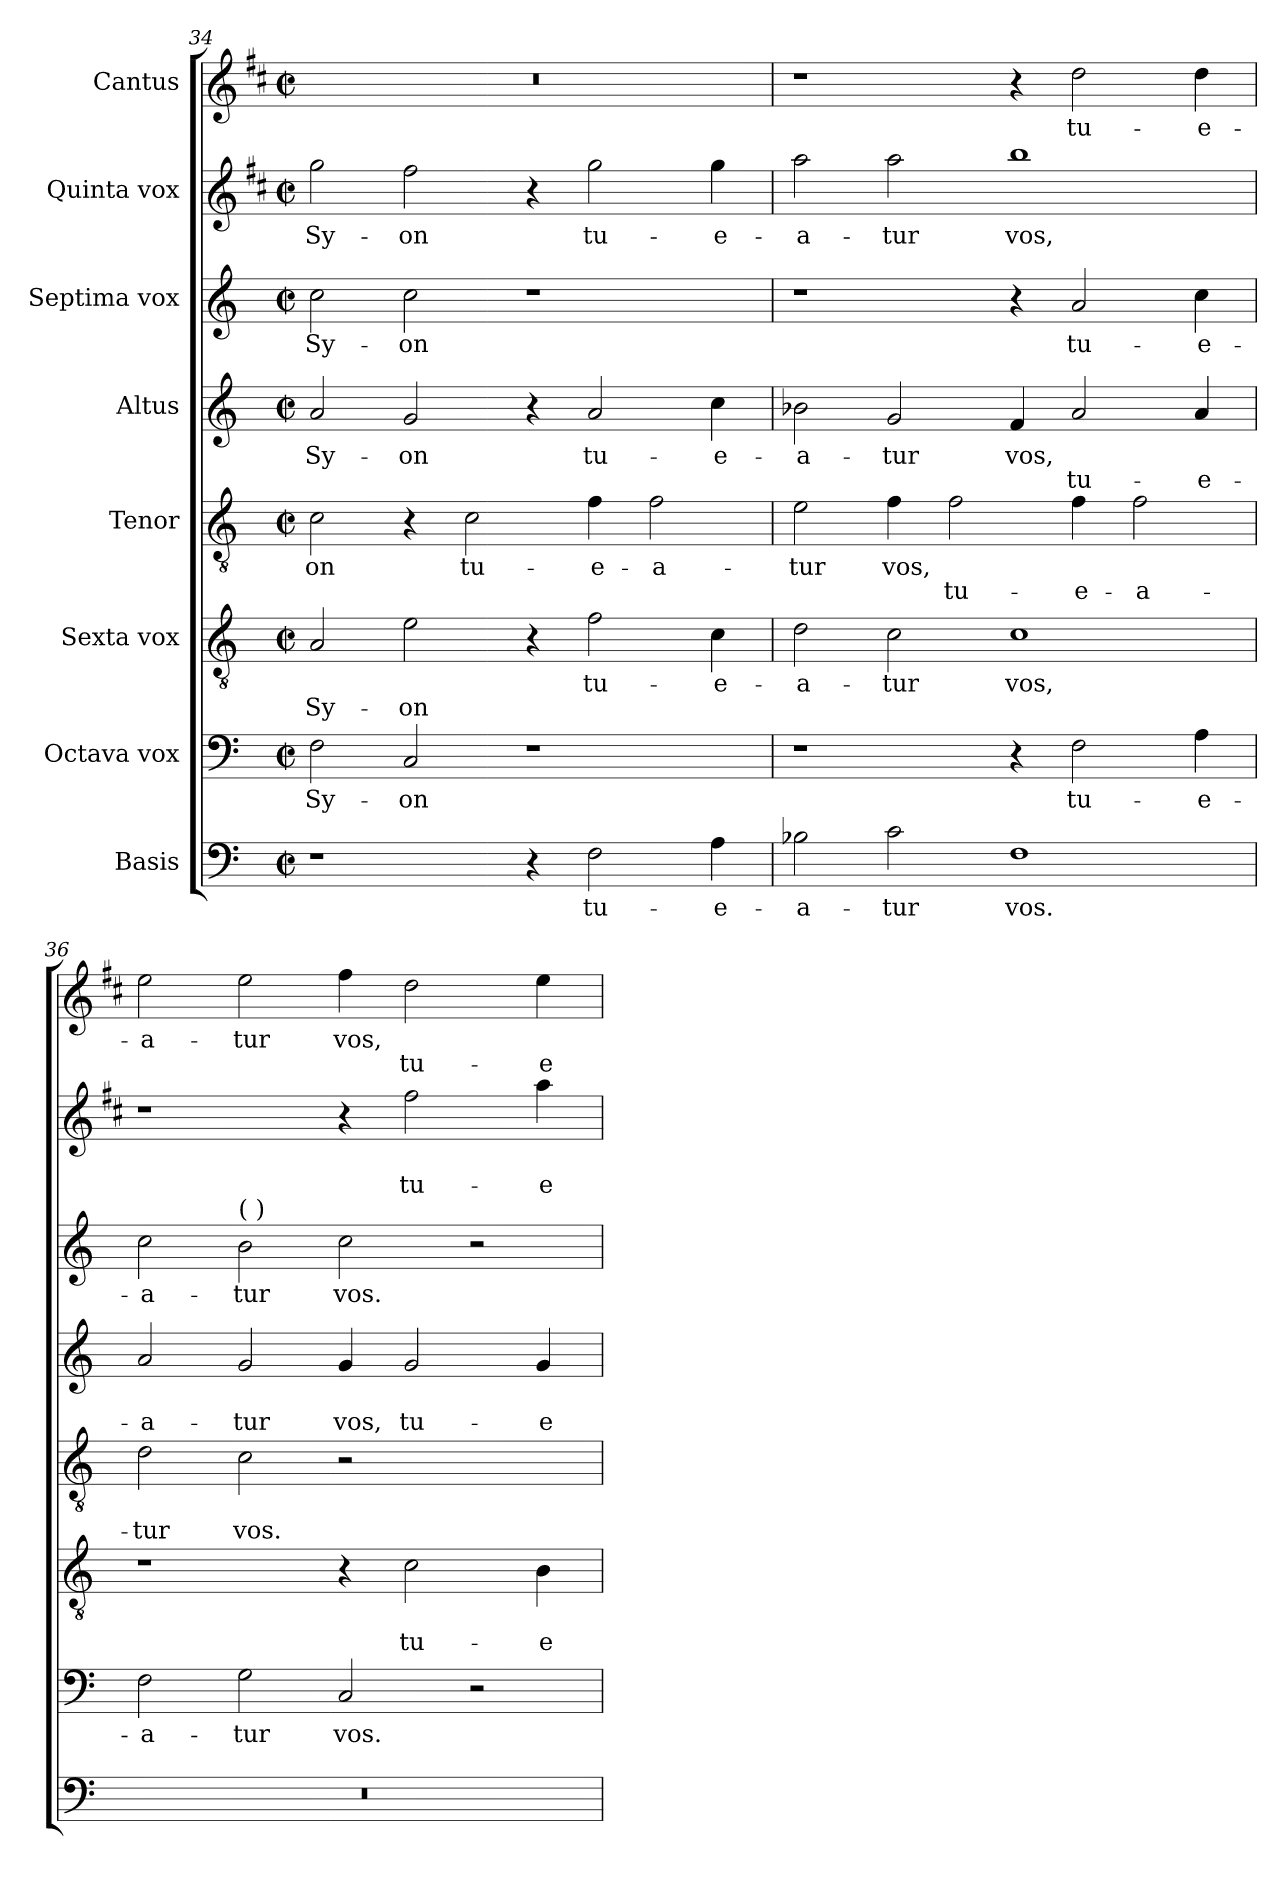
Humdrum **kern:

**kern	**text	**kern	**text	**kern	**text	**text	**kern	**text	**text	**kern	**text	**text	**kern	**text	**kern	**text	**text	**kern	**text	**text
*part8	*part8	*part7	*part7	*part6	*part6	*part6	*part5	*part5	*part5	*part4	*part4	*part4	*part3	*part3	*part2	*part2	*part2	*part1	*part1	*part1
*staff8	*staff8	*staff7	*staff7	*staff6	*staff6	*staff6	*staff5	*staff5	*staff5	*staff4	*staff4	*staff4	*staff3	*staff3	*staff2	*staff2	*staff2	*staff1	*staff1	*staff1
*I"Basis	*	*I"Octava vox	*	*I"Sexta vox	*	*	*I"Tenor	*	*	*I"Altus	*	*	*I"Septima vox	*	*I"Quinta vox	*	*	*I"Cantus	*	*
*clefF4	*	*clefF4	*	*clefGv2	*	*	*clefGv2	*	*	*clefG2	*	*	*clefG2	*	*clefG2	*	*	*clefG2	*	*
*	*	*	*	*	*	*	*	*	*	*	*	*	*	*	*ITrd1c2	*	*	*ITrd1c2	*	*
*k[]	*	*k[]	*	*k[]	*	*	*k[]	*	*	*k[]	*	*	*k[]	*	*k[]	*	*	*k[]	*	*
*C:	*	*C:	*	*C:	*	*	*C:	*	*	*C:	*	*	*C:	*	*C:	*	*	*C:	*	*
*M4/2	*	*M4/2	*	*M4/2	*	*	*M4/2	*	*	*M4/2	*	*	*M4/2	*	*M4/2	*	*	*M4/2	*	*
*met(c|)	*	*met(c|)	*	*met(c|)	*	*	*met(c|)	*	*	*met(c|)	*	*	*met(c|)	*	*met(c|)	*	*	*met(c|)	*	*
=34	=34	=34	=34	=34	=34	=34	=34	=34	=34	=34	=34	=34	=34	=34	=34	=34	=34	=34	=34	=34
!	!	!	!LO:LY:b	!	!	!LO:LY:b	!	!LO:LY:b	!	!	!LO:LY:b	!	!	!LO:LY:b	!	!LO:LY:b	!	!	!	!
1r	.	2F	Sy-	2A	.	Sy-	2c	-on	.	2a	Sy-	.	2cc	Sy-	2ff	Sy-	.	0r	.	.
!	!	!	!LO:LY:b	!	!	!LO:LY:b	!	!	!	!	!LO:LY:b	!	!	!LO:LY:b	!	!LO:LY:b	!	!	!	!
.	.	2C	-on	2e	.	-on	4r	.	.	2g	-on	.	2cc	-on	2ee	-on	.	.	.	.
!	!	!	!	!	!	!	!	!LO:LY:b	!	!	!	!	!	!	!	!	!	!	!	!
.	.	.	.	.	.	.	2c	tu-	.	.	.	.	.	.	.	.	.	.	.	.
4r	.	1r	.	4r	.	.	.	.	.	4r	.	.	1r	.	4r	.	.	.	.	.
!	!LO:LY:b	!	!	!	!LO:LY:b	!	!	!LO:LY:b	!	!	!LO:LY:b	!	!	!	!	!LO:LY:b	!	!	!	!
2F	tu-	.	.	2f	tu-	.	4f	-e-	.	2a	tu-	.	.	.	2ff	tu-	.	.	.	.
!	!	!	!	!	!	!	!	!LO:LY:b	!	!	!	!	!	!	!	!	!	!	!	!
.	.	.	.	.	.	.	2f	-a-	.	.	.	.	.	.	.	.	.	.	.	.
!	!LO:LY:b	!	!	!	!LO:LY:b	!	!	!	!	!	!LO:LY:b	!	!	!	!	!LO:LY:b	!	!	!	!
4A	-e-	.	.	4c	-e-	.	.	.	.	4cc	-e-	.	.	.	4ff	-e-	.	.	.	.
=35	=35	=35	=35	=35	=35	=35	=35	=35	=35	=35	=35	=35	=35	=35	=35	=35	=35	=35	=35	=35
!	!LO:LY:b	!	!	!	!LO:LY:b	!	!	!LO:LY:b	!	!	!LO:LY:b	!	!	!	!	!LO:LY:b	!	!	!	!
2B-X	-a-	1r	.	2d	-a-	.	2e	-tur	.	2b-X	-a-	.	1r	.	2gg	-a-	.	1r	.	.
!	!LO:LY:b	!	!	!	!LO:LY:b	!	!	!LO:LY:b	!	!	!LO:LY:b	!	!	!	!	!LO:LY:b	!	!	!	!
2c	-tur	.	.	2c	-tur	.	4f	vos,	.	2g	-tur	.	.	.	2gg	-tur	.	.	.	.
!	!	!	!	!	!	!	!	!	!LO:LY:b	!	!	!	!	!	!	!	!	!	!	!
.	.	.	.	.	.	.	2f	.	tu-	.	.	.	.	.	.	.	.	.	.	.
!	!LO:LY:b	!	!	!	!LO:LY:b	!	!	!	!	!	!LO:LY:b	!	!	!	!	!LO:LY:b	!	!	!	!
1F	vos.	4r	.	1c	vos,	.	.	.	.	4f	vos,	.	4r	.	1aa	vos,	.	4r	.	.
!	!	!	!LO:LY:b	!	!	!	!	!	!LO:LY:b	!	!	!LO:LY:b	!	!LO:LY:b	!	!	!	!	!LO:LY:b	!
.	.	2F	tu-	.	.	.	4f	.	-e-	2a	.	tu-	2a	tu-	.	.	.	2cc	tu-	.
!	!	!	!	!	!	!	!	!	!LO:LY:b	!	!	!	!	!	!	!	!	!	!	!
.	.	.	.	.	.	.	2f	.	-a-	.	.	.	.	.	.	.	.	.	.	.
!	!	!	!LO:LY:b	!	!	!	!	!	!	!	!	!LO:LY:b	!	!LO:LY:b	!	!	!	!	!LO:LY:b	!
.	.	4A	-e-	.	.	.	.	.	.	4a	.	-e-	4cc	-e-	.	.	.	4cc	-e-	.
=36	=36	=36	=36	=36	=36	=36	=36	=36	=36	=36	=36	=36	=36	=36	=36	=36	=36	=36	=36	=36
!	!	!	!LO:LY:b	!	!	!	!	!	!LO:LY:b	!	!	!LO:LY:b	!	!LO:LY:b	!	!	!	!	!LO:LY:b	!
0r	.	2F	-a-	1r	.	.	2d	.	-tur	2a	.	-a-	2cc	-a-	1r	.	.	2dd	-a-	.
!	!	!	!	!	!	!	!	!	!	!	!	!	!LO:TX:a:t=(  )	!	!	!	!	!	!	!
!	!	!	!LO:LY:b	!	!	!	!	!	!LO:LY:b	!	!	!LO:LY:b	!	!LO:LY:b	!	!	!	!	!LO:LY:b	!
.	.	2G	-tur	.	.	.	2c	.	vos.	2g	.	-tur	2b	-tur	.	.	.	2dd	-tur	.
!	!	!	!LO:LY:b	!	!	!	!	!	!	!	!	!LO:LY:b	!	!LO:LY:b	!	!	!	!	!LO:LY:b	!
.	.	2C	vos.	4r	.	.	2r	.	.	4g	.	vos,	2cc	vos.	4r	.	.	4ee	vos,	.
!	!	!	!	!	!	!LO:LY:b	!	!	!	!	!	!LO:LY:b	!	!	!	!	!LO:LY:b	!	!	!LO:LY:b
.	.	.	.	2c	.	tu-	.	.	.	2g	.	tu-	.	.	2ee	.	tu-	2cc	.	tu-
.	.	2r	.	.	.	.	2ryy	.	.	.	.	.	2r	.	.	.	.	.	.	.
!	!	!	!	!	!	!LO:LY:b	!	!	!	!	!	!LO:LY:b	!	!	!	!	!LO:LY:b	!	!	!LO:LY:b
.	.	.	.	4B	.	-e-	.	.	.	4g	.	-e-	.	.	4gg	.	-e-	4dd	.	-e-
=	=	=	=	=	=	=	=	=	=	=	=	=	=	=	=	=	=	=	=	=
*-	*-	*-	*-	*-	*-	*-	*-	*-	*-	*-	*-	*-	*-	*-	*-	*-	*-	*-	*-	*-
